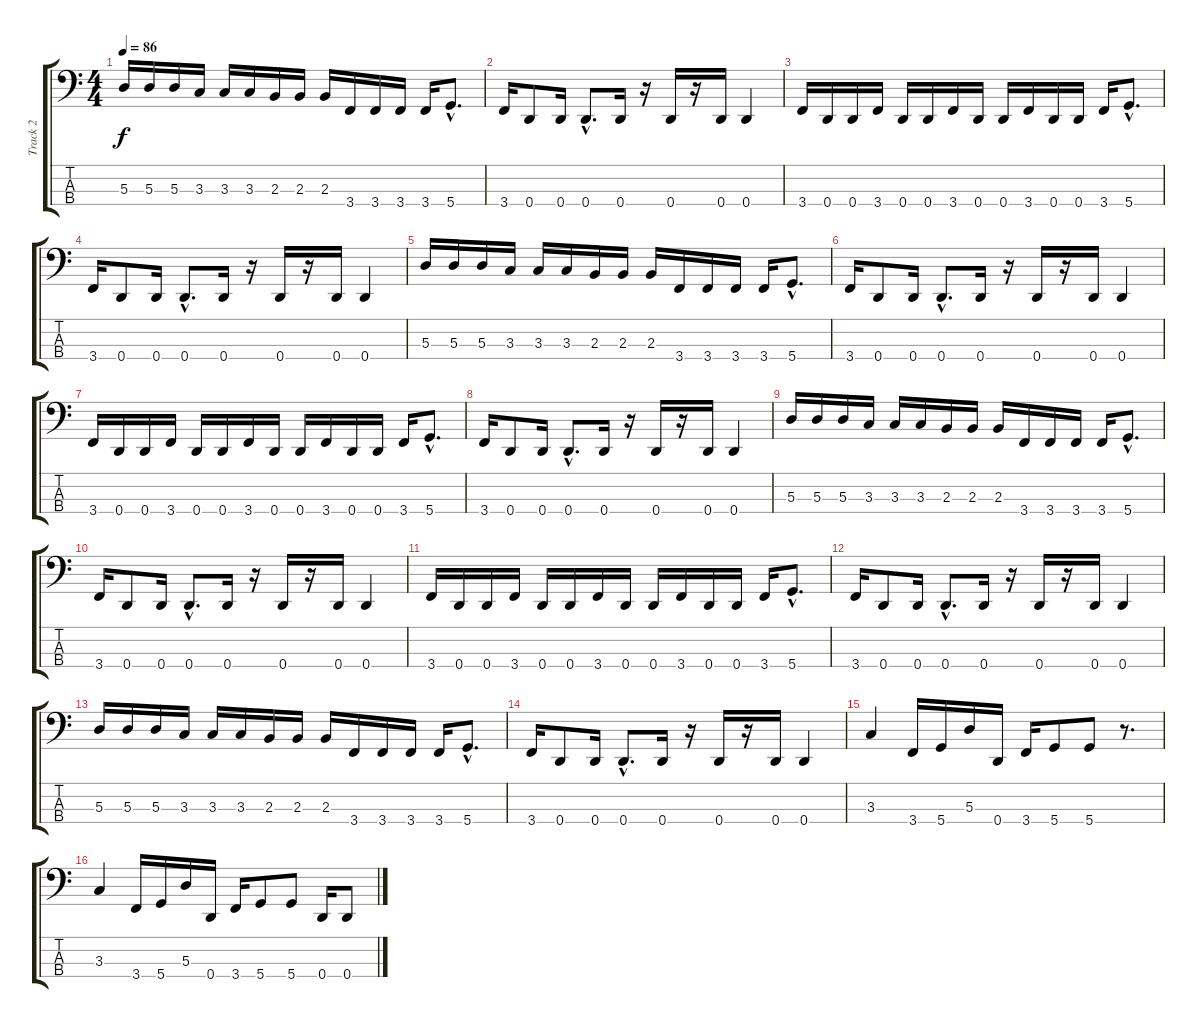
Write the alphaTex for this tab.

\track ("Track 2" "Track 2") {instrument electricbassfinger}
\staff {score tabs}
\tuning (G2 D2 A1 D1) {hide}
\ts (4 4)
\tempo 86
\clef f4
\ks c
5.3.16{dy f} 5.3.16 5.3.16 3.3.16 3.3.16 3.3.16 2.3.16 2.3.16 2.3.16 3.4.16 3.4.16 3.4.16 3.4.16 5.4{hac}.8{d} |
3.4.16 0.4.8 0.4.16 0.4{hac}.8{d} 0.4.16 r.16 0.4.16 r.16 0.4.16 0.4.4 |
3.4.16 0.4.16 0.4.16 3.4.16 0.4.16 0.4.16 3.4.16 0.4.16 0.4.16 3.4.16 0.4.16 0.4.16 3.4.16 5.4{hac}.8{d} |
3.4.16 0.4.8 0.4.16 0.4{hac}.8{d} 0.4.16 r.16 0.4.16 r.16 0.4.16 0.4.4 |
5.3.16 5.3.16 5.3.16 3.3.16 3.3.16 3.3.16 2.3.16 2.3.16 2.3.16 3.4.16 3.4.16 3.4.16 3.4.16 5.4{hac}.8{d} |
3.4.16 0.4.8 0.4.16 0.4{hac}.8{d} 0.4.16 r.16 0.4.16 r.16 0.4.16 0.4.4 |
3.4.16 0.4.16 0.4.16 3.4.16 0.4.16 0.4.16 3.4.16 0.4.16 0.4.16 3.4.16 0.4.16 0.4.16 3.4.16 5.4{hac}.8{d} |
3.4.16 0.4.8 0.4.16 0.4{hac}.8{d} 0.4.16 r.16 0.4.16 r.16 0.4.16 0.4.4 |
5.3.16 5.3.16 5.3.16 3.3.16 3.3.16 3.3.16 2.3.16 2.3.16 2.3.16 3.4.16 3.4.16 3.4.16 3.4.16 5.4{hac}.8{d} |
3.4.16 0.4.8 0.4.16 0.4{hac}.8{d} 0.4.16 r.16 0.4.16 r.16 0.4.16 0.4.4 |
3.4.16 0.4.16 0.4.16 3.4.16 0.4.16 0.4.16 3.4.16 0.4.16 0.4.16 3.4.16 0.4.16 0.4.16 3.4.16 5.4{hac}.8{d} |
3.4.16 0.4.8 0.4.16 0.4{hac}.8{d} 0.4.16 r.16 0.4.16 r.16 0.4.16 0.4.4 |
5.3.16 5.3.16 5.3.16 3.3.16 3.3.16 3.3.16 2.3.16 2.3.16 2.3.16 3.4.16 3.4.16 3.4.16 3.4.16 5.4{hac}.8{d} |
3.4.16 0.4.8 0.4.16 0.4{hac}.8{d} 0.4.16 r.16 0.4.16 r.16 0.4.16 0.4.4 |
3.3.4 3.4.16 5.4.16 5.3.16 0.4.16 3.4.16 5.4.8 5.4.8 r.8{d} |
3.3.4 3.4.16 5.4.16 5.3.16 0.4.16 3.4.16 5.4.8 5.4.8 0.4.16 0.4.8
